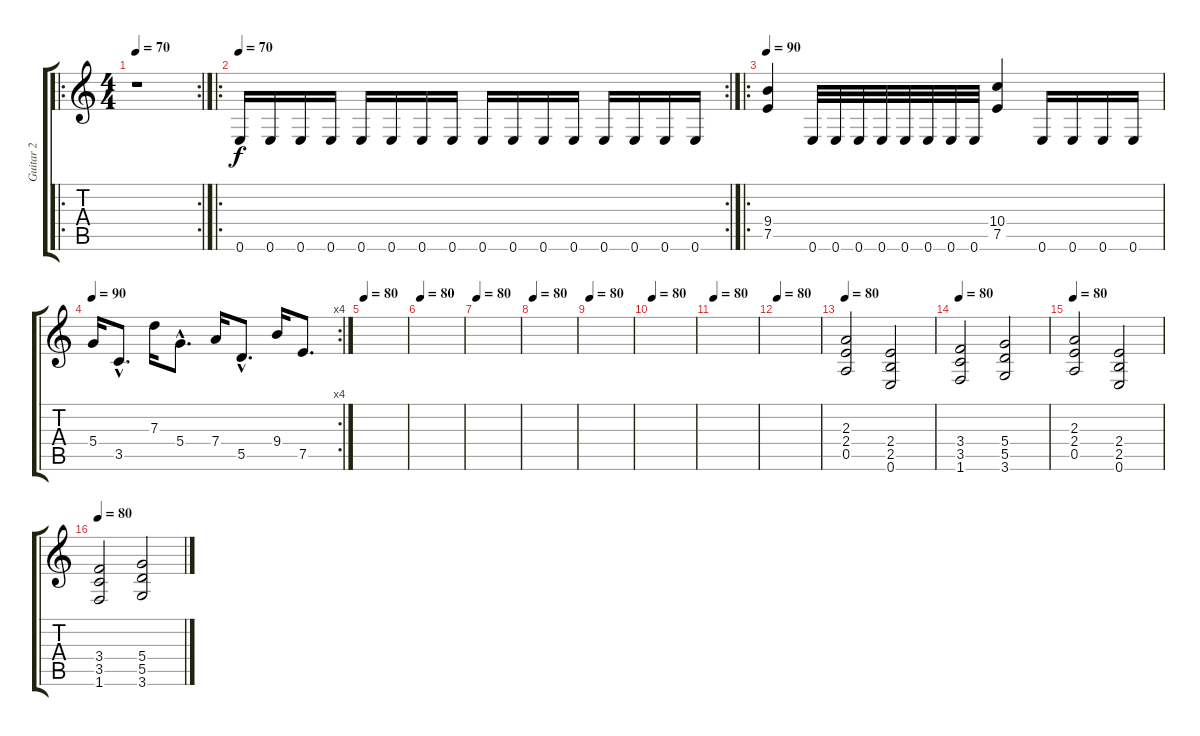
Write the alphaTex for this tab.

\track ("Guitar 2" "Guitar 2") {instrument distortionguitar}
\staff {score tabs}
\tuning (E4 B3 G3 D3 A2 E2) {hide}
\ro
\rc 2
\ts (4 4)
\tempo 70
\clef g2
\ks c
r.1{dy f} |
\ro
\rc 2
\tempo 70
0.6.16 0.6.16 0.6.16 0.6.16 0.6.16 0.6.16 0.6.16 0.6.16 0.6.16 0.6.16 0.6.16 0.6.16 0.6.16 0.6.16 0.6.16 0.6.16 |
\ro
\tempo 90
(9.4 7.5).4 0.6.32 0.6.32 0.6.32 0.6.32 0.6.32 0.6.32 0.6.32 0.6.32 (10.4 7.5).4 0.6.16 0.6.16 0.6.16 0.6.16 |
\rc 4
\tempo 90
5.4.16 3.5{hac}.8{d} 7.3.16 5.4{hac}.8{d} 7.4.16 5.5{hac}.8{d} 9.4.16 7.5.8{d} |
\tempo 80
|
\tempo 80
|
\tempo 80
|
\tempo 80
|
\tempo 80
|
\tempo 80
|
\tempo 80
|
\tempo 80
|
\tempo 80
(2.3 2.4 0.5).2 (2.4 2.5 0.6).2 |
\tempo 80
(3.4 3.5 1.6).2 (5.4 5.5 3.6).2 |
\tempo 80
(2.3 2.4 0.5).2 (2.4 2.5 0.6).2 |
\tempo 80
(3.4 3.5 1.6).2 (5.4 5.5 3.6).2
